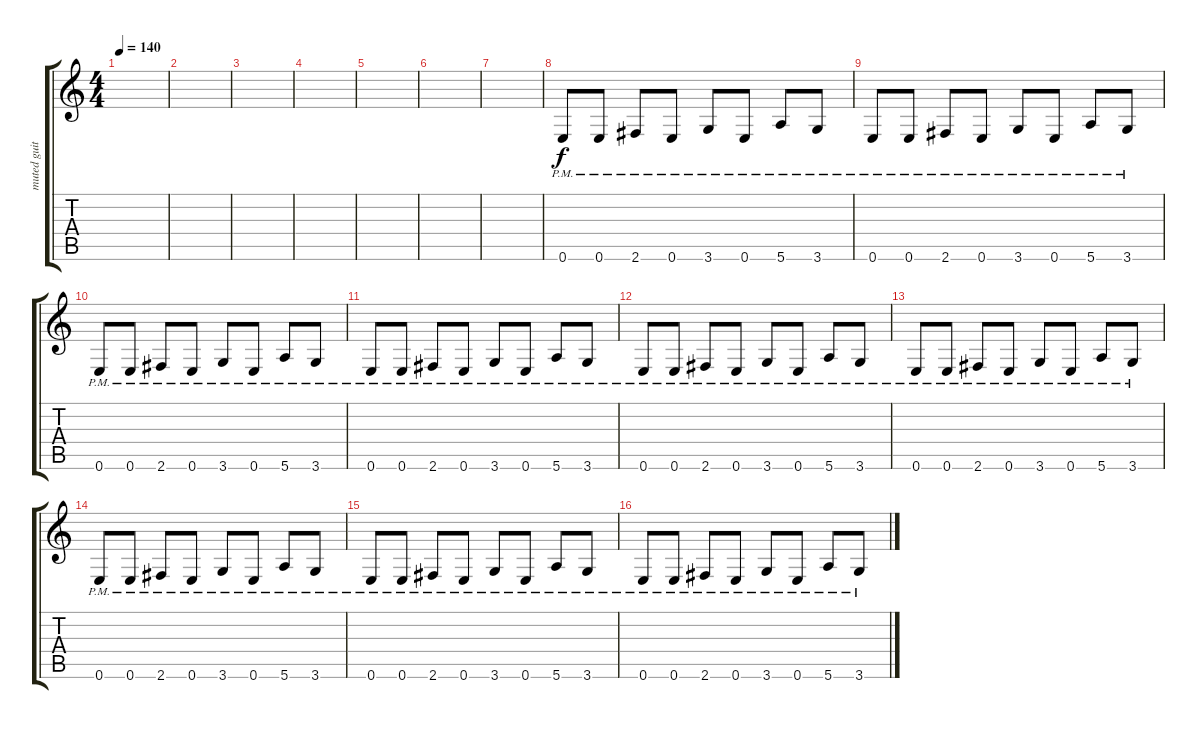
\track ("muted guitar" "muted guit") {instrument synthbass1}
\staff {score tabs}
\tuning (E4 B3 G3 D3 A2 E2) {hide}
\ts (4 4)
\tempo 140
\clef g2
\ks c
|
|
|
|
|
|
|
0.6{pm}.8 0.6{pm}.8 2.6{pm}.8 0.6{pm}.8 3.6{pm}.8 0.6{pm}.8 5.6{pm}.8 3.6{pm}.8 |
0.6{pm}.8 0.6{pm}.8 2.6{pm}.8 0.6{pm}.8 3.6{pm}.8 0.6{pm}.8 5.6{pm}.8 3.6{pm}.8 |
0.6{pm}.8 0.6{pm}.8 2.6{pm}.8 0.6{pm}.8 3.6{pm}.8 0.6{pm}.8 5.6{pm}.8 3.6{pm}.8 |
0.6{pm}.8 0.6{pm}.8 2.6{pm}.8 0.6{pm}.8 3.6{pm}.8 0.6{pm}.8 5.6{pm}.8 3.6{pm}.8 |
0.6{pm}.8 0.6{pm}.8 2.6{pm}.8 0.6{pm}.8 3.6{pm}.8 0.6{pm}.8 5.6{pm}.8 3.6{pm}.8 |
0.6{pm}.8 0.6{pm}.8 2.6{pm}.8 0.6{pm}.8 3.6{pm}.8 0.6{pm}.8 5.6{pm}.8 3.6{pm}.8 |
0.6{pm}.8 0.6{pm}.8 2.6{pm}.8 0.6{pm}.8 3.6{pm}.8 0.6{pm}.8 5.6{pm}.8 3.6{pm}.8 |
0.6{pm}.8 0.6{pm}.8 2.6{pm}.8 0.6{pm}.8 3.6{pm}.8 0.6{pm}.8 5.6{pm}.8 3.6{pm}.8 |
0.6{pm}.8 0.6{pm}.8 2.6{pm}.8 0.6{pm}.8 3.6{pm}.8 0.6{pm}.8 5.6{pm}.8 3.6{pm}.8
